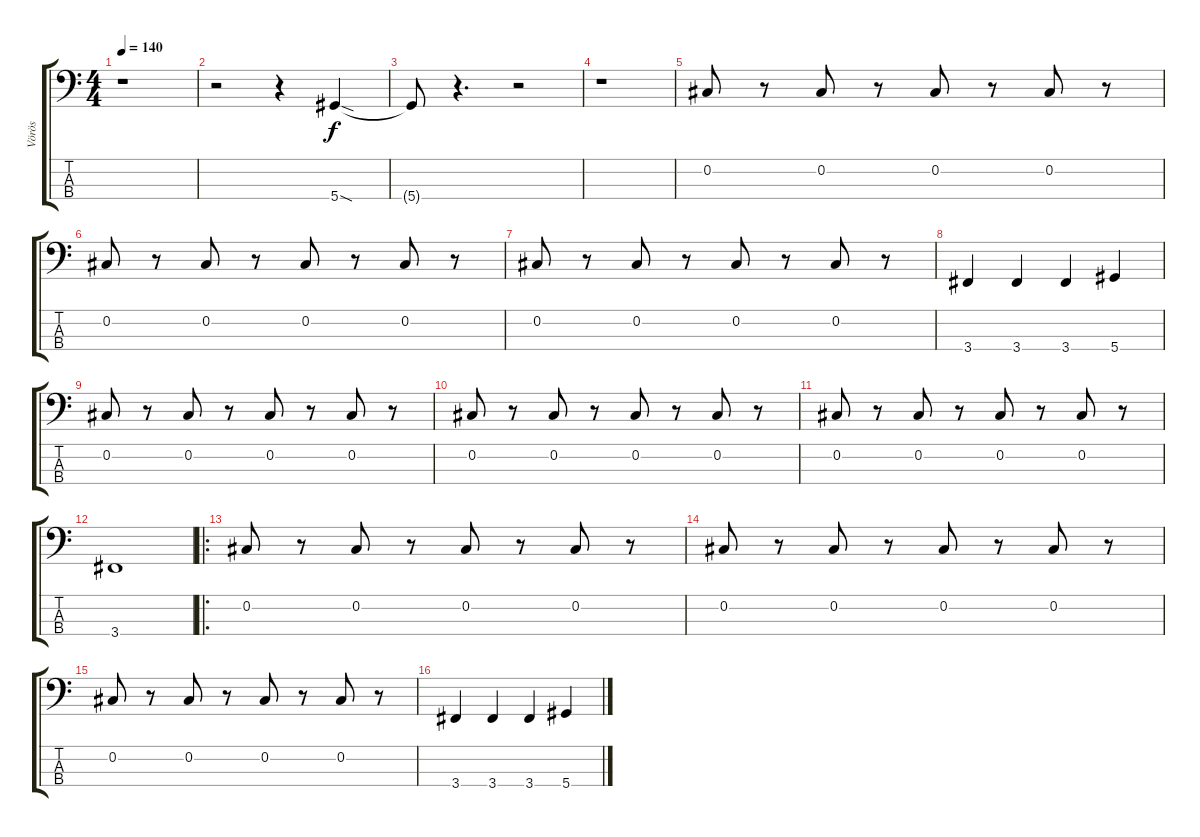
\track ("Vörös" "Vörös") {instrument electricbassfinger}
\staff {score tabs}
\tuning (Gb2 Db2 Ab1 Eb1) {hide}
\ts (4 4)
\tempo 140
\clef f4
\ks c
r.1{dy f instrument electricbassfinger} |
r.2 r.4 5.4{sod}.4 |
5.4{t}.8 r.4{d} r.2 |
r.1 |
0.2.8 r.8 0.2.8 r.8 0.2.8 r.8 0.2.8 r.8 |
0.2.8 r.8 0.2.8 r.8 0.2.8 r.8 0.2.8 r.8 |
0.2.8 r.8 0.2.8 r.8 0.2.8 r.8 0.2.8 r.8 |
3.4.4 3.4.4 3.4.4 5.4.4 |
0.2.8 r.8 0.2.8 r.8 0.2.8 r.8 0.2.8 r.8 |
0.2.8 r.8 0.2.8 r.8 0.2.8 r.8 0.2.8 r.8 |
0.2.8 r.8 0.2.8 r.8 0.2.8 r.8 0.2.8 r.8 |
3.4.1 |
\ro
0.2.8 r.8 0.2.8 r.8 0.2.8 r.8 0.2.8 r.8 |
0.2.8 r.8 0.2.8 r.8 0.2.8 r.8 0.2.8 r.8 |
0.2.8 r.8 0.2.8 r.8 0.2.8 r.8 0.2.8 r.8 |
3.4.4 3.4.4 3.4.4 5.4.4
